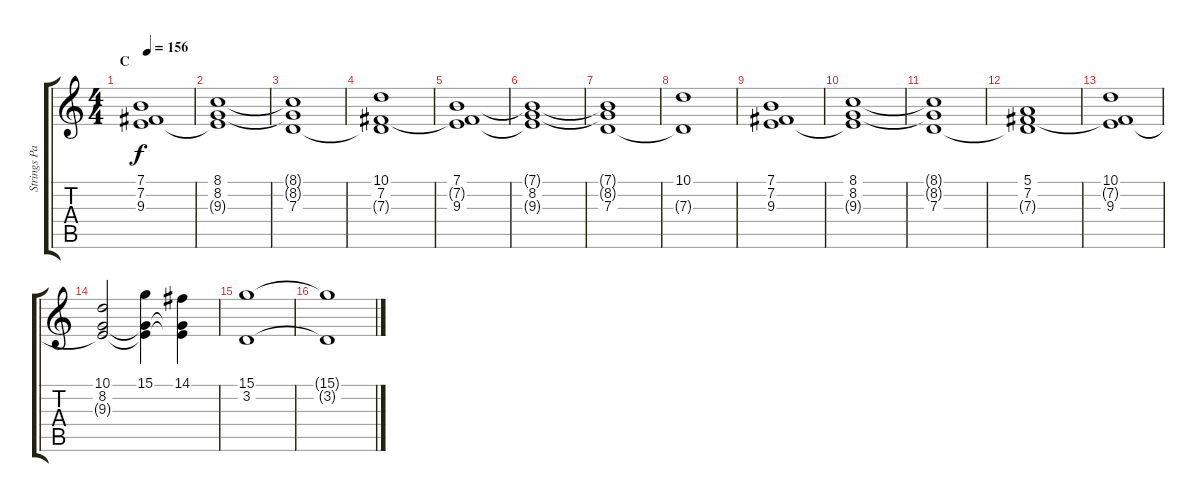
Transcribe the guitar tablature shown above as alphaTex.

\track ("Strings Pad I" "Strings Pa") {instrument stringensemble1}
\staff {score tabs}
\tuning (E4 B3 G3 D3 A2 E2) {hide}
\ts (4 4)
\section ("" "C")
\tempo 156
\clef g2
\ks c
(7.1 7.2 9.3).1{dy f} |
(8.1 8.2 9.3{t}).1 |
(8.1{t} 8.2{t} 7.3).1 |
(10.1 7.2 7.3{t}).1 |
(7.1 7.2{t} 9.3).1 |
(7.1{t} 8.2 9.3{t}).1 |
(7.1{t} 8.2{t} 7.3).1 |
(10.1 7.3{t}).1 |
(7.1 7.2 9.3).1 |
(8.1 8.2 9.3{t}).1 |
(8.1{t} 8.2{t} 7.3).1 |
(5.1 7.2 7.3{t}).1 |
(10.1 7.2{t} 9.3).1 |
(10.1 8.2 9.3{t}).2 (15.1 8.2{t} 9.3{t}).4 (14.1 8.2{t} 9.3{t}).4 |
(15.1 3.2).1 |
(15.1{t} 3.2{t}).1
